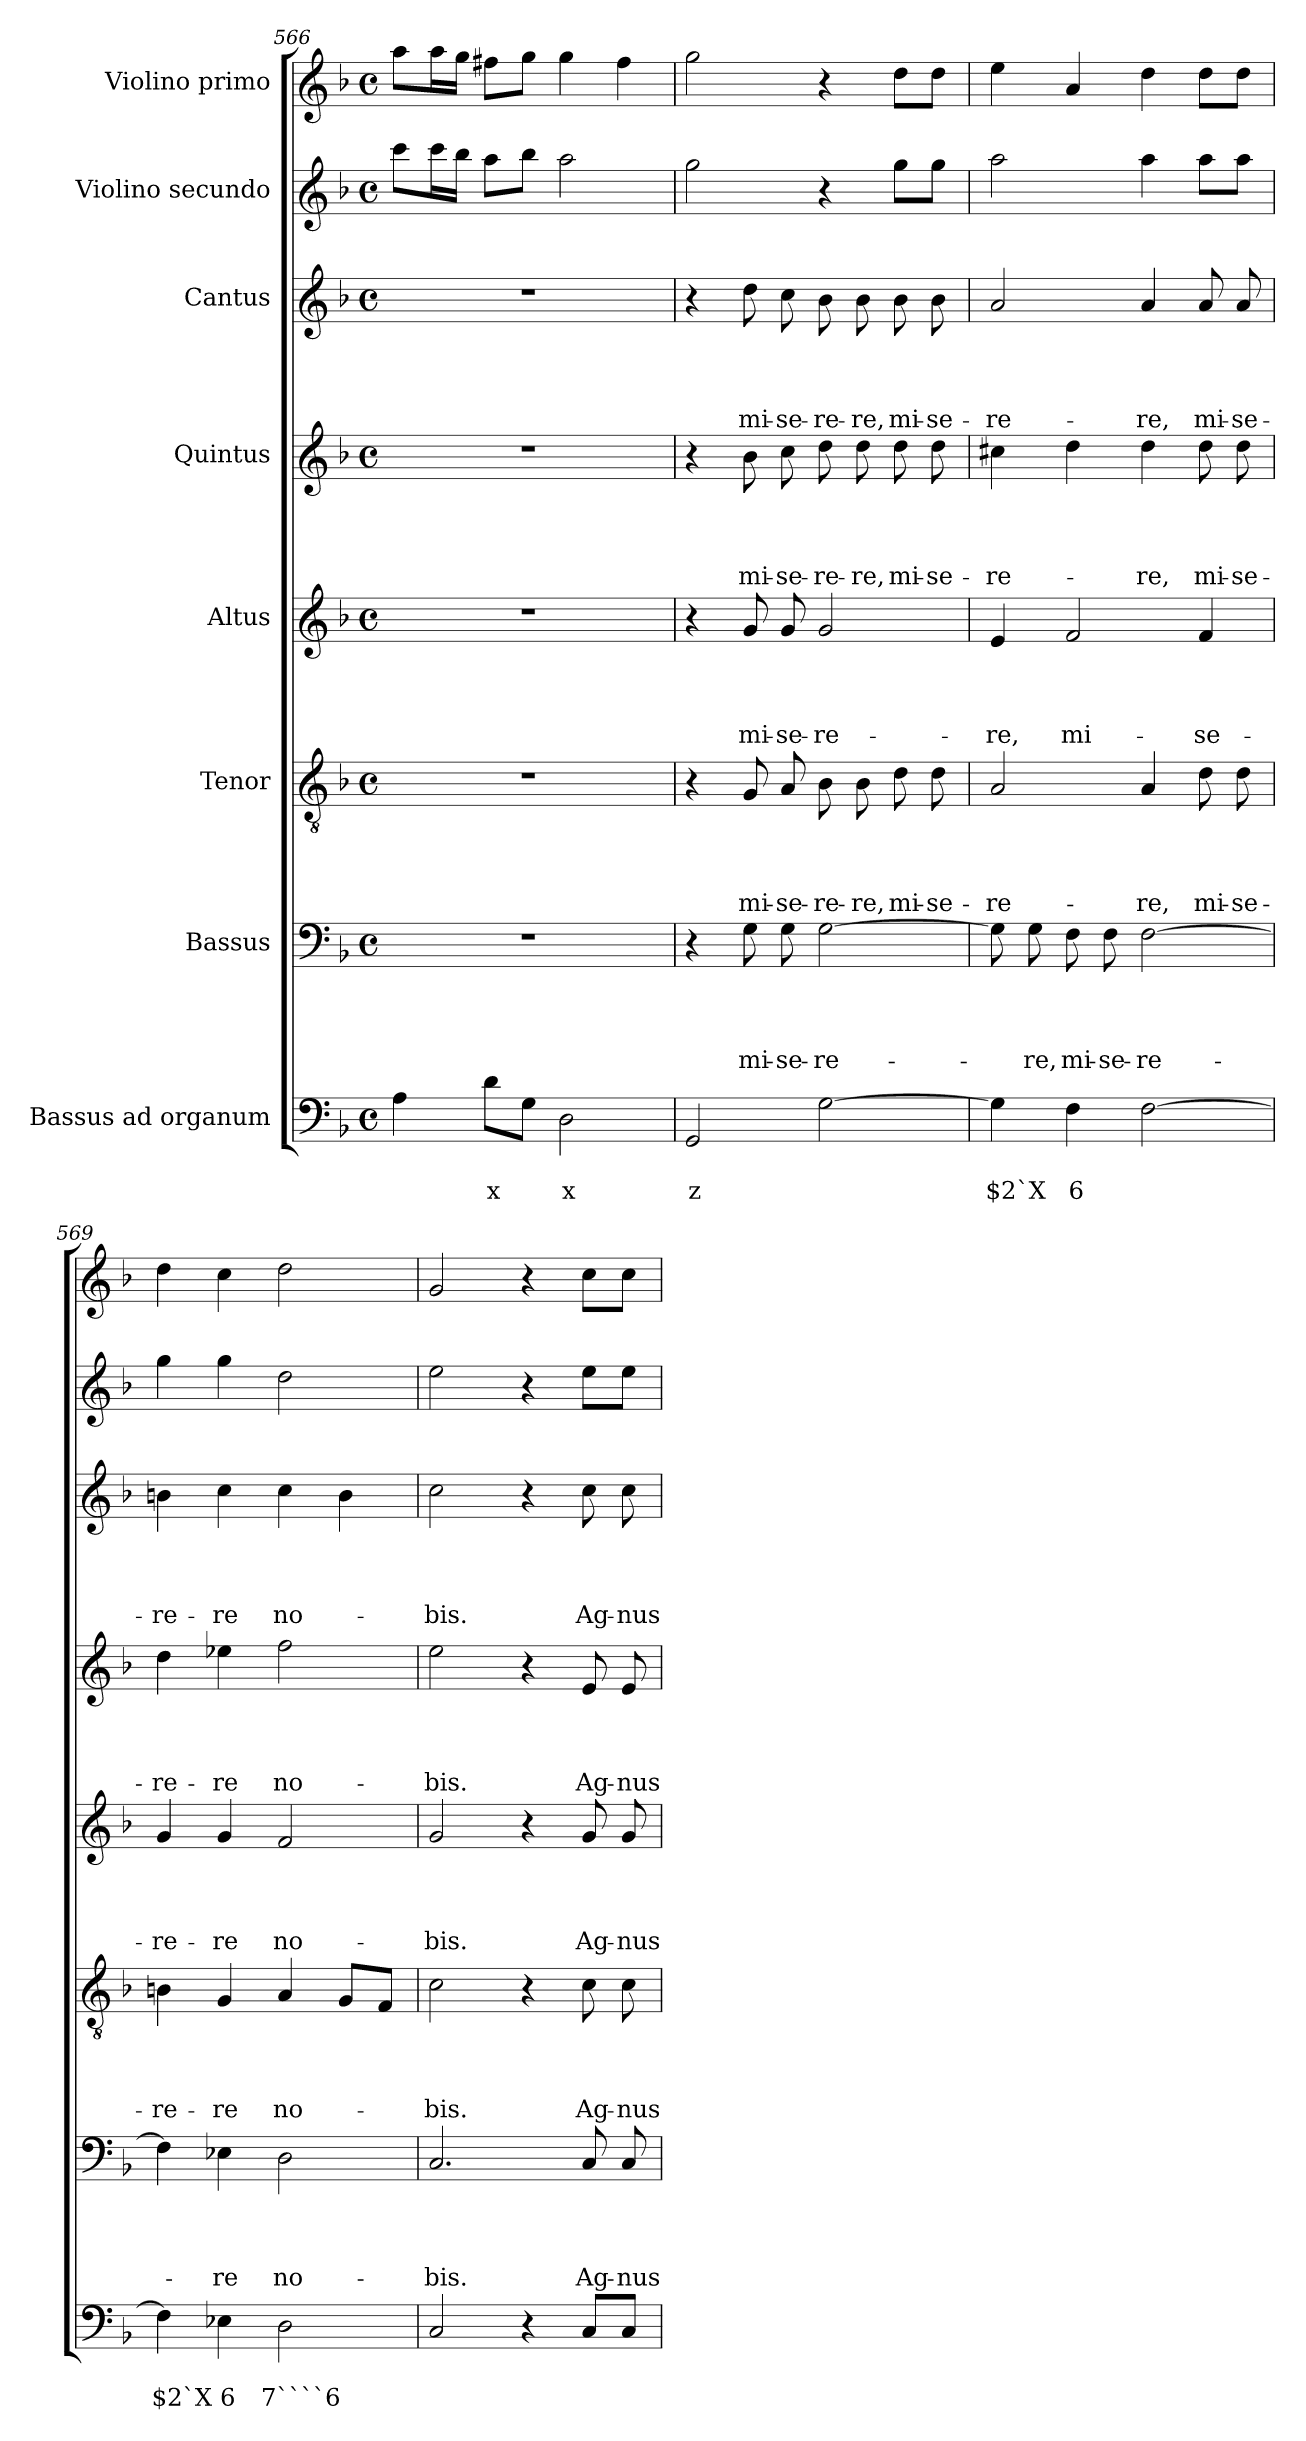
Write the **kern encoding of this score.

**kern	**text	**text	**kern	**text	**text	**text	**text	**kern	**text	**text	**text	**text	**kern	**text	**text	**text	**text	**kern	**text	**text	**text	**text	**kern	**text	**text	**text	**text	**kern	**kern
*part8	*part8	*part8	*part7	*part7	*part7	*part7	*part7	*part6	*part6	*part6	*part6	*part6	*part5	*part5	*part5	*part5	*part5	*part4	*part4	*part4	*part4	*part4	*part3	*part3	*part3	*part3	*part3	*part2	*part1
*staff8	*staff8	*staff8	*staff7	*staff7	*staff7	*staff7	*staff7	*staff6	*staff6	*staff6	*staff6	*staff6	*staff5	*staff5	*staff5	*staff5	*staff5	*staff4	*staff4	*staff4	*staff4	*staff4	*staff3	*staff3	*staff3	*staff3	*staff3	*staff2	*staff1
*I"Bassus ad  organum	*	*	*I"Bassus	*	*	*	*	*I"Tenor	*	*	*	*	*I"Altus	*	*	*	*	*I"Quintus	*	*	*	*	*I"Cantus	*	*	*	*	*I"Violino secundo	*I"Violino primo
*clefF4	*	*	*clefF4	*	*	*	*	*clefGv2	*	*	*	*	*clefG2	*	*	*	*	*clefG2	*	*	*	*	*clefG2	*	*	*	*	*clefG2	*clefG2
*k[b-]	*	*	*k[b-]	*	*	*	*	*k[b-]	*	*	*	*	*k[b-]	*	*	*	*	*k[b-]	*	*	*	*	*k[b-]	*	*	*	*	*k[b-]	*k[b-]
*F:	*	*	*F:	*	*	*	*	*F:	*	*	*	*	*F:	*	*	*	*	*F:	*	*	*	*	*F:	*	*	*	*	*F:	*F:
*M4/4	*	*	*M4/4	*	*	*	*	*M4/4	*	*	*	*	*M4/4	*	*	*	*	*M4/4	*	*	*	*	*M4/4	*	*	*	*	*M4/4	*M4/4
*met(c)	*	*	*met(c)	*	*	*	*	*met(c)	*	*	*	*	*met(c)	*	*	*	*	*met(c)	*	*	*	*	*met(c)	*	*	*	*	*met(c)	*met(c)
=566	=566	=566	=566	=566	=566	=566	=566	=566	=566	=566	=566	=566	=566	=566	=566	=566	=566	=566	=566	=566	=566	=566	=566	=566	=566	=566	=566	=566	=566
4A\	.	.	1r	.	.	.	.	1r	.	.	.	.	1r	.	.	.	.	1r	.	.	.	.	1r	.	.	.	.	8ccc\L	8aa\L
.	.	.	.	.	.	.	.	.	.	.	.	.	.	.	.	.	.	.	.	.	.	.	.	.	.	.	.	16ccc\L	16aa\L
.	.	.	.	.	.	.	.	.	.	.	.	.	.	.	.	.	.	.	.	.	.	.	.	.	.	.	.	16bb-\JJ	16gg\JJ
!	!	!LO:LY:b	!	!	!	!	!	!	!	!	!	!	!	!	!	!	!	!	!	!	!	!	!	!	!	!	!	!	!
8d\L	.	x	.	.	.	.	.	.	.	.	.	.	.	.	.	.	.	.	.	.	.	.	.	.	.	.	.	8aa\L	8ff#X\L
8G\J	.	.	.	.	.	.	.	.	.	.	.	.	.	.	.	.	.	.	.	.	.	.	.	.	.	.	.	8bb-\J	8gg\J
!	!	!LO:LY:b	!	!	!	!	!	!	!	!	!	!	!	!	!	!	!	!	!	!	!	!	!	!	!	!	!	!	!
2D\	.	x	.	.	.	.	.	.	.	.	.	.	.	.	.	.	.	.	.	.	.	.	.	.	.	.	.	2aa\	4gg\
.	.	.	.	.	.	.	.	.	.	.	.	.	.	.	.	.	.	.	.	.	.	.	.	.	.	.	.	.	4ff#\
!!LO:LB:g=z
=567	=567	=567	=567	=567	=567	=567	=567	=567	=567	=567	=567	=567	=567	=567	=567	=567	=567	=567	=567	=567	=567	=567	=567	=567	=567	=567	=567	=567	=567
!	!	!LO:LY:b	!	!	!	!	!	!	!	!	!	!	!	!	!	!	!	!	!	!	!	!	!	!	!	!	!	!	!
2GG/	.	z	4r	.	.	.	.	4r	.	.	.	.	4r	.	.	.	.	4r	.	.	.	.	4r	.	.	.	.	2gg\	2gg\
!	!	!	!	!	!	!	!LO:LY:b	!	!	!	!	!LO:LY:b	!	!	!	!	!LO:LY:b	!	!	!	!	!LO:LY:b	!	!	!	!	!LO:LY:b	!	!
.	.	.	8G\	.	.	.	mi-	8G/	.	.	.	mi-	8g/	.	.	.	mi-	8b-\	.	.	.	mi-	8dd\	.	.	.	mi-	.	.
!	!	!	!	!	!	!	!LO:LY:b	!	!	!	!	!LO:LY:b	!	!	!	!	!LO:LY:b	!	!	!	!	!LO:LY:b	!	!	!	!	!LO:LY:b	!	!
.	.	.	8G\	.	.	.	-se-	8A/	.	.	.	-se-	8g/	.	.	.	-se-	8cc\	.	.	.	-se-	8cc\	.	.	.	-se-	.	.
!	!	!	!	!	!	!	!LO:LY:b	!	!	!	!	!LO:LY:b	!	!	!	!	!LO:LY:b	!	!	!	!	!LO:LY:b	!	!	!	!	!LO:LY:b	!	!
[2G\	.	.	[2G\	.	.	.	-re-	8B-\	.	.	.	-re-	2g/	.	.	.	-re-	8dd\	.	.	.	-re-	8b-\	.	.	.	-re-	4r	4r
!	!	!	!	!	!	!	!	!	!	!	!	!LO:LY:b	!	!	!	!	!	!	!	!	!	!LO:LY:b	!	!	!	!	!LO:LY:b	!	!
.	.	.	.	.	.	.	.	8B-\	.	.	.	-re,	.	.	.	.	.	8dd\	.	.	.	-re,	8b-\	.	.	.	-re,	.	.
!	!	!	!	!	!	!	!	!	!	!	!	!LO:LY:b	!	!	!	!	!	!	!	!	!	!LO:LY:b	!	!	!	!	!LO:LY:b	!	!
.	.	.	.	.	.	.	.	8d\	.	.	.	mi-	.	.	.	.	.	8dd\	.	.	.	mi-	8b-\	.	.	.	mi-	8gg\L	8dd\L
!	!	!	!	!	!	!	!	!	!	!	!	!LO:LY:b	!	!	!	!	!	!	!	!	!	!LO:LY:b	!	!	!	!	!LO:LY:b	!	!
.	.	.	.	.	.	.	.	8d\	.	.	.	-se-	.	.	.	.	.	8dd\	.	.	.	-se-	8b-\	.	.	.	-se-	8gg\J	8dd\J
=568	=568	=568	=568	=568	=568	=568	=568	=568	=568	=568	=568	=568	=568	=568	=568	=568	=568	=568	=568	=568	=568	=568	=568	=568	=568	=568	=568	=568	=568
!	!	!LO:LY:b	!	!	!	!	!	!	!	!	!	!LO:LY:b	!	!	!	!	!LO:LY:b	!	!	!	!	!LO:LY:b	!	!	!	!	!LO:LY:b	!	!
4G\]	.	$2`X	8G\]	.	.	.	.	2A/	.	.	.	-re-	4e/	.	.	.	-re,	4cc#X\	.	.	.	-re-	2a/	.	.	.	-re-	2aa\	4ee\
!	!	!	!	!	!	!	!LO:LY:b	!	!	!	!	!	!	!	!	!	!	!	!	!	!	!	!	!	!	!	!	!	!
.	.	.	8G\	.	.	.	-re,	.	.	.	.	.	.	.	.	.	.	.	.	.	.	.	.	.	.	.	.	.	.
!	!	!LO:LY:b	!	!	!	!	!LO:LY:b	!	!	!	!	!	!	!	!	!	!LO:LY:b	!	!	!	!	!	!	!	!	!	!	!	!
4F\	.	6	8F\	.	.	.	mi-	.	.	.	.	.	2f/	.	.	.	mi-	4dd\	.	.	.	.	.	.	.	.	.	.	4a/
!	!	!	!	!	!	!	!LO:LY:b	!	!	!	!	!	!	!	!	!	!	!	!	!	!	!	!	!	!	!	!	!	!
.	.	.	8F\	.	.	.	-se-	.	.	.	.	.	.	.	.	.	.	.	.	.	.	.	.	.	.	.	.	.	.
!	!	!	!	!	!	!	!LO:LY:b	!	!	!	!	!LO:LY:b	!	!	!	!	!	!	!	!	!	!LO:LY:b	!	!	!	!	!LO:LY:b	!	!
[2F\	.	.	[2F\	.	.	.	-re-	4A/	.	.	.	-re,	.	.	.	.	.	4dd\	.	.	.	-re,	4a/	.	.	.	-re,	4aa\	4dd\
!	!	!	!	!	!	!	!	!	!	!	!	!LO:LY:b	!	!	!	!	!LO:LY:b	!	!	!	!	!LO:LY:b	!	!	!	!	!LO:LY:b	!	!
.	.	.	.	.	.	.	.	8d\	.	.	.	mi-	4f/	.	.	.	-se-	8dd\	.	.	.	mi-	8a/	.	.	.	mi-	8aa\L	8dd\L
!	!	!	!	!	!	!	!	!	!	!	!	!LO:LY:b	!	!	!	!	!	!	!	!	!	!LO:LY:b	!	!	!	!	!LO:LY:b	!	!
.	.	.	.	.	.	.	.	8d\	.	.	.	-se-	.	.	.	.	.	8dd\	.	.	.	-se-	8a/	.	.	.	-se-	8aa\J	8dd\J
=569	=569	=569	=569	=569	=569	=569	=569	=569	=569	=569	=569	=569	=569	=569	=569	=569	=569	=569	=569	=569	=569	=569	=569	=569	=569	=569	=569	=569	=569
!	!	!LO:LY:b	!	!	!	!	!	!	!	!	!	!LO:LY:b	!	!	!	!	!LO:LY:b	!	!	!	!	!LO:LY:b	!	!	!	!	!LO:LY:b	!	!
4F\]	.	$2`X	4F\]	.	.	.	.	4Bn\	.	.	.	-re-	4g/	.	.	.	-re-	4dd\	.	.	.	-re-	4bn\	.	.	.	-re-	4gg\	4dd\
!	!	!LO:LY:b	!	!	!	!	!LO:LY:b	!	!	!	!	!LO:LY:b	!	!	!	!	!LO:LY:b	!	!	!	!	!LO:LY:b	!	!	!	!	!LO:LY:b	!	!
4E-X\	.	6	4E-X\	.	.	.	-re	4G/	.	.	.	-re	4g/	.	.	.	-re	4ee-X\	.	.	.	-re	4cc\	.	.	.	-re	4gg\	4cc\
!	!	!LO:LY:b	!	!	!	!	!LO:LY:b	!	!	!	!	!LO:LY:b	!	!	!	!	!LO:LY:b	!	!	!	!	!LO:LY:b	!	!	!	!	!LO:LY:b	!	!
2D\	.	7````6	2D\	.	.	.	no-	4A/	.	.	.	no-	2f/	.	.	.	no-	2ff\	.	.	.	no-	4cc\	.	.	.	no-	2dd\	2dd\
.	.	.	.	.	.	.	.	8G/L	.	.	.	.	.	.	.	.	.	.	.	.	.	.	4b\	.	.	.	.	.	.
.	.	.	.	.	.	.	.	8F/J	.	.	.	.	.	.	.	.	.	.	.	.	.	.	.	.	.	.	.	.	.
=570	=570	=570	=570	=570	=570	=570	=570	=570	=570	=570	=570	=570	=570	=570	=570	=570	=570	=570	=570	=570	=570	=570	=570	=570	=570	=570	=570	=570	=570
!	!	!	!	!	!	!	!LO:LY:b	!	!	!	!	!LO:LY:b	!	!	!	!	!LO:LY:b	!	!	!	!	!LO:LY:b	!	!	!	!	!LO:LY:b	!	!
2C/	.	.	2.C/	.	.	.	-bis.	2c\	.	.	.	-bis.	2g/	.	.	.	-bis.	2ee\	.	.	.	-bis.	2cc\	.	.	.	-bis.	2ee\	2g/
4r	.	.	.	.	.	.	.	4r	.	.	.	.	4r	.	.	.	.	4r	.	.	.	.	4r	.	.	.	.	4r	4r
!	!	!	!	!	!	!	!LO:LY:b	!	!	!	!	!LO:LY:b	!	!	!	!	!LO:LY:b	!	!	!	!	!LO:LY:b	!	!	!	!	!LO:LY:b	!	!
8C/L	.	.	8C/	.	.	.	Ag-	8c\	.	.	.	Ag-	8g/	.	.	.	Ag-	8e/	.	.	.	Ag-	8cc\	.	.	.	Ag-	8ee\L	8cc\L
!	!	!	!	!	!	!	!LO:LY:b	!	!	!	!	!LO:LY:b	!	!	!	!	!LO:LY:b	!	!	!	!	!LO:LY:b	!	!	!	!	!LO:LY:b	!	!
8C/J	.	.	8C/	.	.	.	-nus	8c\	.	.	.	-nus	8g/	.	.	.	-nus	8e/	.	.	.	-nus	8cc\	.	.	.	-nus	8ee\J	8cc\J
=	=	=	=	=	=	=	=	=	=	=	=	=	=	=	=	=	=	=	=	=	=	=	=	=	=	=	=	=	=
*-	*-	*-	*-	*-	*-	*-	*-	*-	*-	*-	*-	*-	*-	*-	*-	*-	*-	*-	*-	*-	*-	*-	*-	*-	*-	*-	*-	*-	*-
